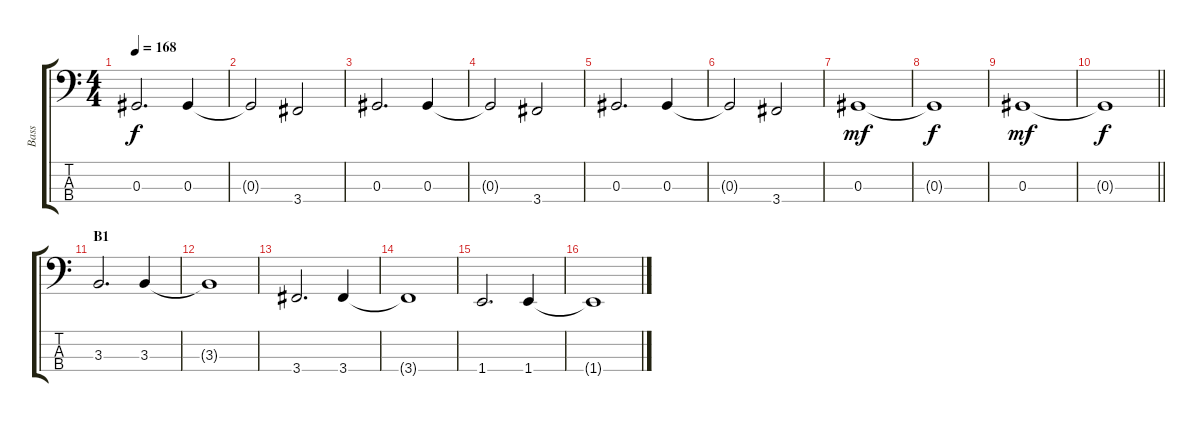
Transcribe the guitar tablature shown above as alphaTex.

\track ("Bass" "Bass") {instrument electricbassfinger}
\staff {score tabs}
\tuning (Gb2 Db2 Ab1 Eb1) {hide}
\ts (4 4)
\tempo 168
\clef f4
\ks c
0.3.2{d dy f} 0.3.4 |
0.3{t}.2 3.4.2 |
0.3.2{d} 0.3.4 |
0.3{t}.2 3.4.2 |
0.3.2{d} 0.3.4 |
0.3{t}.2 3.4.2 |
0.3.1{dy mf} |
0.3{t}.1{dy f} |
0.3.1{dy mf} |
\barLineRight lightlight
0.3{t}.1{dy f} |
\section ("" "B1")
3.3.2{d} 3.3.4 |
3.3{t}.1 |
3.4.2{d} 3.4.4 |
3.4{t}.1 |
1.4.2{d} 1.4.4 |
1.4{t}.1
